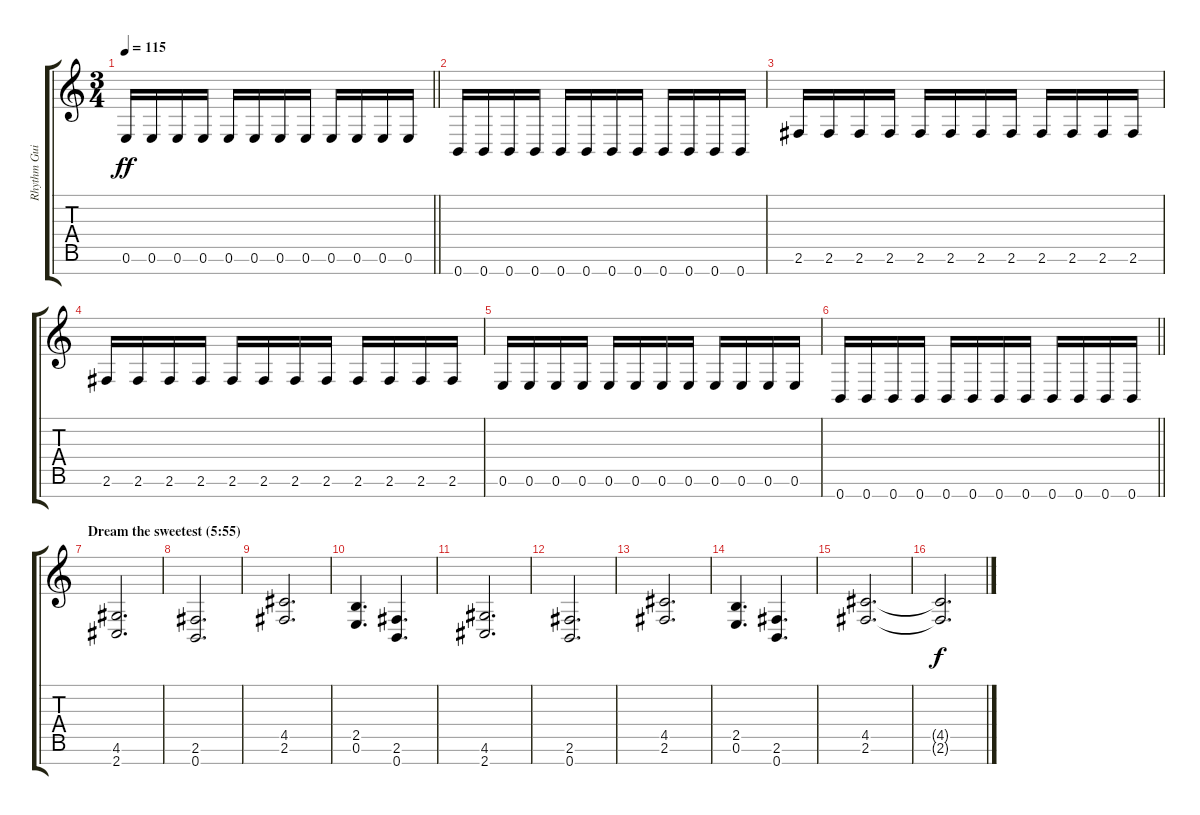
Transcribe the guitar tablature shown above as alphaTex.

\track ("Rhythm Guitar" "Rhythm Gui") {instrument overdrivenguitar}
\staff {score tabs}
\tuning (E4 B3 G3 D3 A2 E2 B1) {hide}
\ts (3 4)
\tempo 115
\clef g2
\barLineRight lightlight
\ks c
0.6.16{dy ff} 0.6.16 0.6.16 0.6.16 0.6.16 0.6.16 0.6.16 0.6.16 0.6.16 0.6.16 0.6.16 0.6.16 |
0.7.16 0.7.16 0.7.16 0.7.16 0.7.16 0.7.16 0.7.16 0.7.16 0.7.16 0.7.16 0.7.16 0.7.16 |
2.6.16 2.6.16 2.6.16 2.6.16 2.6.16 2.6.16 2.6.16 2.6.16 2.6.16 2.6.16 2.6.16 2.6.16 |
2.6.16 2.6.16 2.6.16 2.6.16 2.6.16 2.6.16 2.6.16 2.6.16 2.6.16 2.6.16 2.6.16 2.6.16 |
0.6.16 0.6.16 0.6.16 0.6.16 0.6.16 0.6.16 0.6.16 0.6.16 0.6.16 0.6.16 0.6.16 0.6.16 |
\barLineRight lightlight
0.7.16 0.7.16 0.7.16 0.7.16 0.7.16 0.7.16 0.7.16 0.7.16 0.7.16 0.7.16 0.7.16 0.7.16 |
\section ("" "Dream the sweetest (5:55)")
(4.6 2.7).2{d} |
(2.6 0.7).2{d} |
(4.5 2.6).2{d} |
(2.5 0.6).4{d} (2.6 0.7).4{d} |
(4.6 2.7).2{d} |
(2.6 0.7).2{d} |
(4.5 2.6).2{d} |
(2.5 0.6).4{d} (2.6 0.7).4{d} |
(4.5 2.6).2{d} |
(4.5{t} 2.6{t}).2{d dy f}
